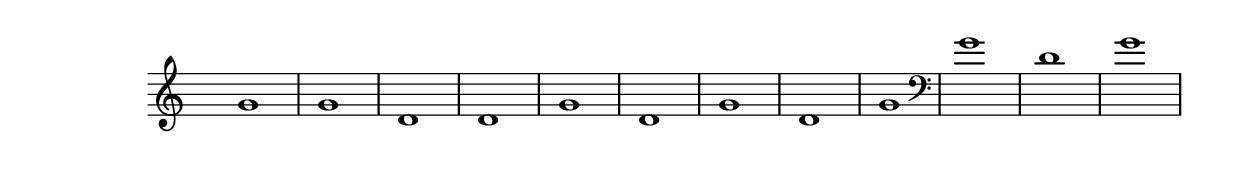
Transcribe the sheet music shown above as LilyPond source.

\version "2.14.2"

%%\header { texidoc="1 - Nota Nova"}

\relative c'' {
  \override Staff.TimeSignature #'transparent = ##t
  \override Score.BarNumber #'transparent = ##t
  \override Score.RehearsalMark #'font-size = #-2

  %% CLARINETE
  \tag #'cl {
    g1
  }
  %% FLAUTA
  \tag #'fl {
    g
  }
  %% OBOÉ
  \tag #'ob {
    d
  }
  %% SAX ALTO
  \tag #'saxa {
    d
  }
  %% SAX TENOR
  \tag #'saxt {
    g  
  }
  %% SAX GENES
  \tag #'saxg {
    d
  }
  %% TROMPETE
  \tag #'tpt {
    g  
  }
  %% TROMPA
  \tag #'tpa {
    d
  }
  %% TROMPA OP
  \tag #'tpaop {
    g
  }
  %% TROMBONE
  \tag #'tbn {
    \clef bass
    g
  }
  %% TUBA MIB
  \tag #'tbamib {
    \clef bass
    d
  }
  %% TUBA SIB
  \tag #'tbasib {
    \clef bass
    g
  }

  %% END DOCUMENT
}
